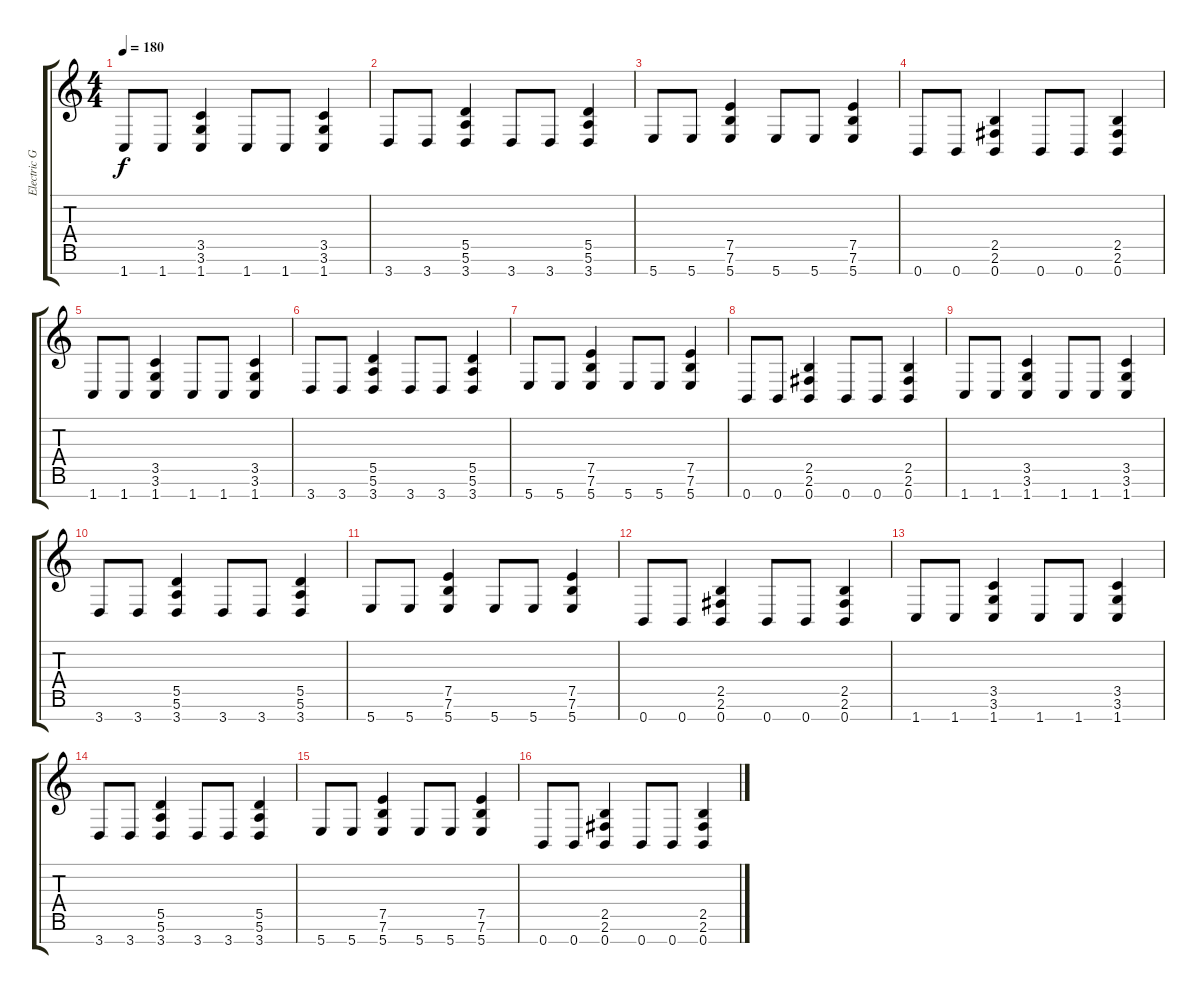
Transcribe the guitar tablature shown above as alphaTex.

\track ("Electric Guitar" "Electric G") {instrument distortionguitar}
\staff {score tabs}
\tuning (E4 B3 G3 D3 A2 E2 B1) {hide}
\ts (4 4)
\tempo 180
\clef g2
\ks c
1.7.8{dy f} 1.7.8 (3.5 3.6 1.7).4 1.7.8 1.7.8 (3.5 3.6 1.7).4 |
3.7.8 3.7.8 (5.5 5.6 3.7).4 3.7.8 3.7.8 (5.5 5.6 3.7).4 |
5.7.8 5.7.8 (7.5 7.6 5.7).4 5.7.8 5.7.8 (7.5 7.6 5.7).4 |
0.7.8 0.7.8 (2.5 2.6 0.7).4 0.7.8 0.7.8 (2.5 2.6 0.7).4 |
1.7.8 1.7.8 (3.5 3.6 1.7).4 1.7.8 1.7.8 (3.5 3.6 1.7).4 |
3.7.8 3.7.8 (5.5 5.6 3.7).4 3.7.8 3.7.8 (5.5 5.6 3.7).4 |
5.7.8 5.7.8 (7.5 7.6 5.7).4 5.7.8 5.7.8 (7.5 7.6 5.7).4 |
0.7.8 0.7.8 (2.5 2.6 0.7).4 0.7.8 0.7.8 (2.5 2.6 0.7).4 |
1.7.8 1.7.8 (3.5 3.6 1.7).4 1.7.8 1.7.8 (3.5 3.6 1.7).4 |
3.7.8 3.7.8 (5.5 5.6 3.7).4 3.7.8 3.7.8 (5.5 5.6 3.7).4 |
5.7.8 5.7.8 (7.5 7.6 5.7).4 5.7.8 5.7.8 (7.5 7.6 5.7).4 |
0.7.8 0.7.8 (2.5 2.6 0.7).4 0.7.8 0.7.8 (2.5 2.6 0.7).4 |
1.7.8 1.7.8 (3.5 3.6 1.7).4 1.7.8 1.7.8 (3.5 3.6 1.7).4 |
3.7.8 3.7.8 (5.5 5.6 3.7).4 3.7.8 3.7.8 (5.5 5.6 3.7).4 |
5.7.8 5.7.8 (7.5 7.6 5.7).4 5.7.8 5.7.8 (7.5 7.6 5.7).4 |
0.7.8 0.7.8 (2.5 2.6 0.7).4 0.7.8 0.7.8 (2.5 2.6 0.7).4
